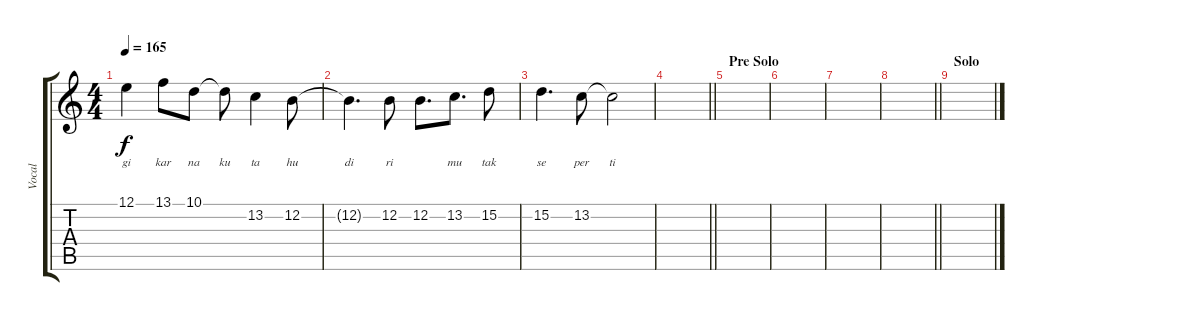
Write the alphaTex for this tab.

\track ("Vocal" "Vocal") {instrument tenorsax}
\staff {score tabs}
\tuning (E4 B3 G3 D3 A2 E2) {hide}
\ts (4 4)
\tempo 165
\clef g2
\ks c
12.1.4{lyrics (0 "gi") lyrics (1 "") lyrics (2 "") lyrics (3 "") lyrics (4 "") dy f} 13.1.8{lyrics (0 "kar") lyrics (1 "") lyrics (2 "") lyrics (3 "") lyrics (4 "")} 10.1.8{lyrics (0 "na") lyrics (1 "") lyrics (2 "") lyrics (3 "") lyrics (4 "")} 10.1{t}.8{lyrics (0 "ku") lyrics (1 "") lyrics (2 "") lyrics (3 "") lyrics (4 "")} 13.2.4{lyrics (0 "ta") lyrics (1 "") lyrics (2 "") lyrics (3 "") lyrics (4 "")} 12.2.8{lyrics (0 "hu") lyrics (1 "") lyrics (2 "") lyrics (3 "") lyrics (4 "")} |
12.2{t}.4{d lyrics (0 "di") lyrics (1 "") lyrics (2 "") lyrics (3 "") lyrics (4 "")} 12.2.8{lyrics (0 "ri") lyrics (1 "") lyrics (2 "") lyrics (3 "") lyrics (4 "")} 12.2.8{d lyrics (0 "") lyrics (1 "") lyrics (2 "") lyrics (3 "") lyrics (4 "")} 13.2.8{d lyrics (0 "mu") lyrics (1 "") lyrics (2 "") lyrics (3 "") lyrics (4 "")} 15.2.8{lyrics (0 "tak") lyrics (1 "") lyrics (2 "") lyrics (3 "") lyrics (4 "")} |
15.2.4{d lyrics (0 "se") lyrics (1 "") lyrics (2 "") lyrics (3 "") lyrics (4 "")} 13.2.8{lyrics (0 "per") lyrics (1 "") lyrics (2 "") lyrics (3 "") lyrics (4 "")} 13.2{t}.2{lyrics (0 "ti") lyrics (1 "") lyrics (2 "") lyrics (3 "") lyrics (4 "")} |
\barLineRight lightlight
|
\section ("" "Pre Solo")
|
|
|
\barLineRight lightlight
|
\section ("" "Solo")
